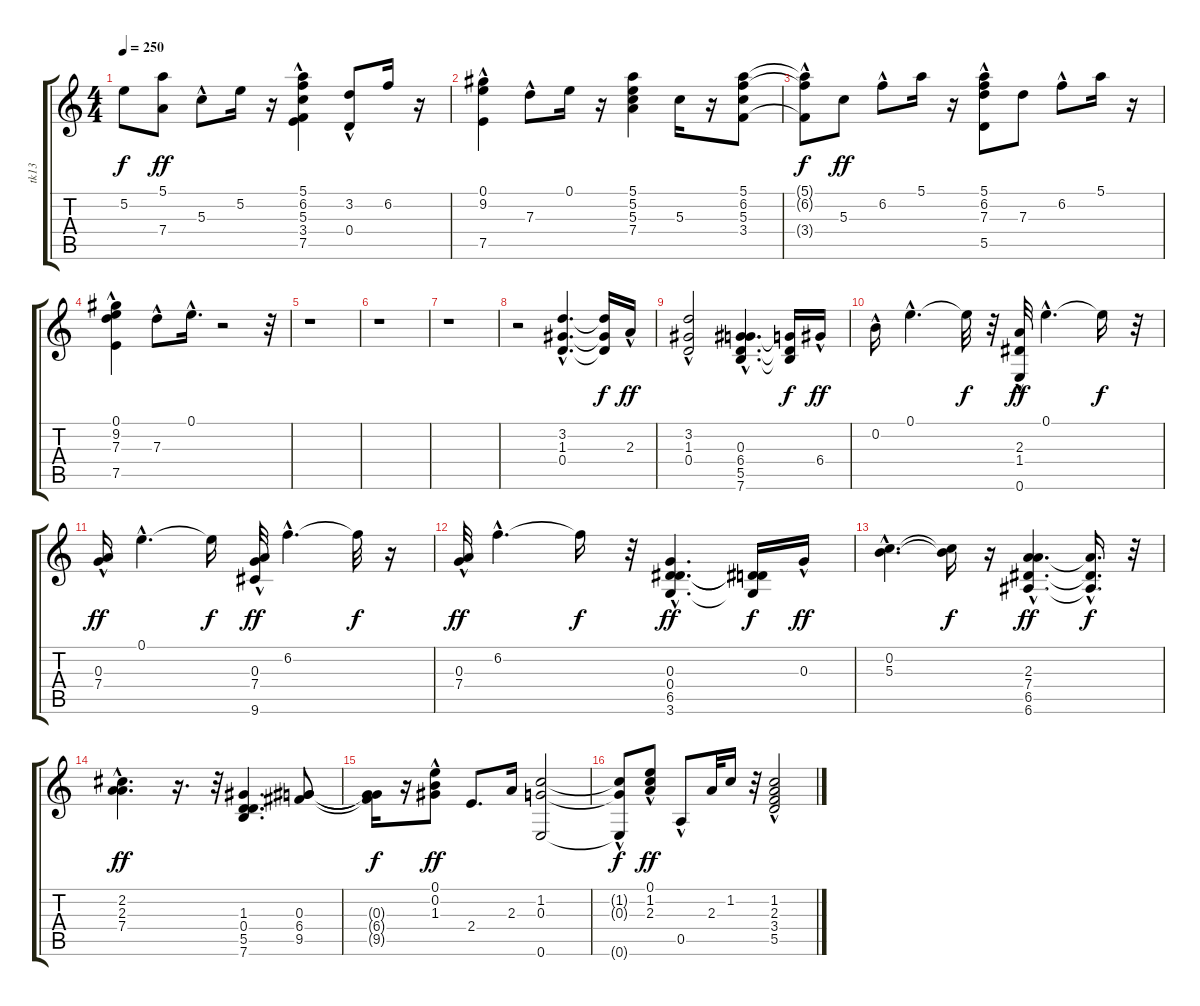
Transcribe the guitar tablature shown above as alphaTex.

\track ("tk13" "tk13") {instrument acousticguitarsteel}
\staff {score tabs}
\tuning (E4 B3 G3 D3 A2 E2) {hide}
\ts (4 4)
\tempo 250
\clef g2
\ks c
5.2{t}.8{dy f} (5.1 7.4).8{dy ff} 5.3{hac}.8 5.2.16 r.16 (5.1{hac} 6.2 5.3 3.4 7.5).4 (3.2{hac} 0.4{hac}).8 6.2.16 r.16 |
(0.1 9.2{hac} 7.5).4 7.3{hac}.8 0.1.16 r.16 (5.1 5.2 5.3 7.4).4 5.3.16 r.16 (5.1 6.2 5.3 3.4).8 |
(5.1{t} 6.2{t} 3.4{hac t}).8{dy f} 5.3.8{dy ff} 6.2{hac}.8 5.1.16 r.16 (5.1 6.2 7.3 5.5{hac}).8 7.3.8 6.2{hac}.8 5.1.16 r.16 |
(0.1 9.2{hac} 7.3{hac} 7.5{hac}).4 7.3{hac}.8 0.1{hac}.16{d} r.2 r.32 |
r.1 |
r.1 |
r.1 |
r.2 (3.2{hac} 1.3{hac} 0.4{hac}).4{d} (3.2{t} 1.3{t} 0.4{t}).16{dy f} 2.3{hac}.16{dy ff} |
(3.2{hac} 1.3{hac} 0.4).2 (0.3{hac} 6.4{hac} 5.5{hac} 7.6{hac}).4{d} (0.3{t} 5.5{t} 7.6{t}).16{dy f} 6.4{hac}.16{dy ff} |
0.2{hac}.16 0.1{hac}.4{d} 0.1{t}.32{dy f} r.32 (2.3{hac} 1.4{hac} 0.6).32{dy ff} 0.1{hac}.4{d} 0.1{t}.16{dy f} r.32 |
(0.3{hac} 7.4{hac}).16{dy ff} 0.1{hac}.4{d} 0.1{t}.16{dy f} (0.3{hac} 7.4{hac} 9.6{hac}).32{dy ff} 6.2{hac}.4{d} 6.2{t}.32{dy f} r.16 |
(0.3{hac} 7.4{hac}).32{dy ff} 6.2{hac}.4{d} 6.2{t}.16{dy f} r.32 (0.3{hac} 0.4{hac} 6.5{hac} 3.6{hac}).4{d dy ff} (0.4{t} 6.5{t} 3.6{t}).16{dy f} 0.3{hac}.16{dy ff} |
(0.2{hac} 5.3{hac}).4{d} (0.2{t} 5.3{t}).16{dy f} r.16 (2.3{hac} 7.4{hac} 6.5{hac} 6.6{hac}).4{d dy ff} (7.4{t} 6.5{t} 6.6{hac t}).16{d dy f} r.32 |
(2.2 2.3{hac} 7.4{hac}).4{d dy ff} r.16{d} r.32 (1.3 0.4 5.5 7.6).4{d} (0.3 6.4 9.5).8 |
(0.3{t} 6.4{t} 9.5{t}).16{dy f} r.16 (0.1 0.2{hac} 1.3{hac}).8{dy ff} 2.4.8{d} 2.3.16 (1.2 0.3 0.6).2 |
(1.2{hac t} 0.3{t} 0.6{hac t}).8{dy f} (0.1{hac} 1.2{hac} 2.3{hac}).8{dy ff} 0.5{hac}.8 2.3.32 1.2.16 r.32 (1.2{hac} 2.3{hac} 3.4 5.5).2
